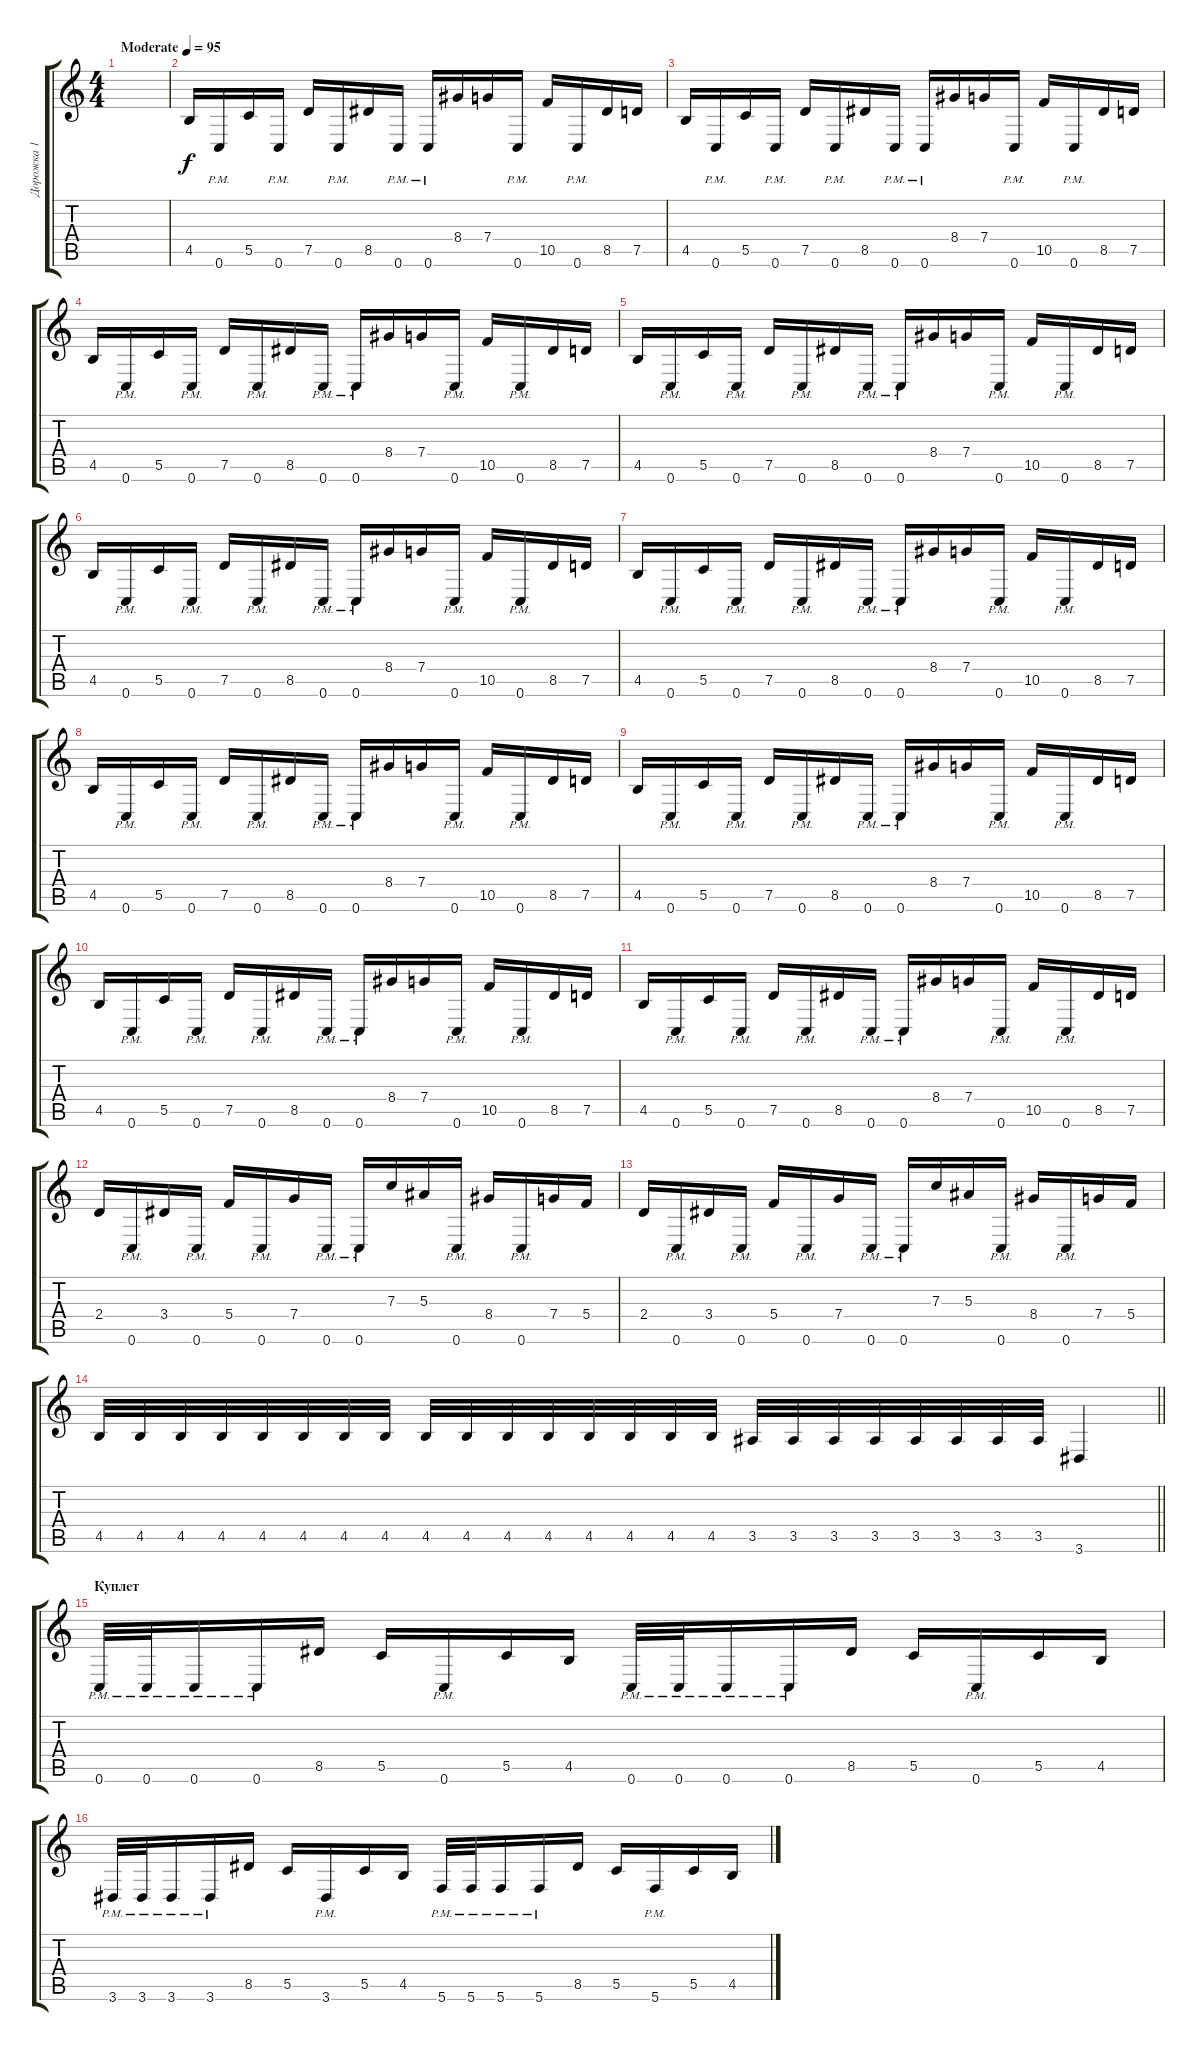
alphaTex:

\track ("Дорожка 1" "Дорожка 1") {instrument distortionguitar}
\staff {score tabs}
\tuning (D4 A3 F3 C3 G2 C2) {hide}
\ts (4 4)
\tempo (95 "Moderate")
\clef g2
\ks c
|
4.5.16 0.6{pm}.16 5.5.16 0.6{pm}.16 7.5.16 0.6{pm}.16 8.5.16 0.6{pm}.16 0.6{pm}.16 8.4.16 7.4.16 0.6{pm}.16 10.5.16 0.6{pm}.16 8.5.16 7.5.16 |
4.5.16 0.6{pm}.16 5.5.16 0.6{pm}.16 7.5.16 0.6{pm}.16 8.5.16 0.6{pm}.16 0.6{pm}.16 8.4.16 7.4.16 0.6{pm}.16 10.5.16 0.6{pm}.16 8.5.16 7.5.16 |
4.5.16 0.6{pm}.16 5.5.16 0.6{pm}.16 7.5.16 0.6{pm}.16 8.5.16 0.6{pm}.16 0.6{pm}.16 8.4.16 7.4.16 0.6{pm}.16 10.5.16 0.6{pm}.16 8.5.16 7.5.16 |
4.5.16 0.6{pm}.16 5.5.16 0.6{pm}.16 7.5.16 0.6{pm}.16 8.5.16 0.6{pm}.16 0.6{pm}.16 8.4.16 7.4.16 0.6{pm}.16 10.5.16 0.6{pm}.16 8.5.16 7.5.16 |
4.5.16 0.6{pm}.16 5.5.16 0.6{pm}.16 7.5.16 0.6{pm}.16 8.5.16 0.6{pm}.16 0.6{pm}.16 8.4.16 7.4.16 0.6{pm}.16 10.5.16 0.6{pm}.16 8.5.16 7.5.16 |
4.5.16 0.6{pm}.16 5.5.16 0.6{pm}.16 7.5.16 0.6{pm}.16 8.5.16 0.6{pm}.16 0.6{pm}.16 8.4.16 7.4.16 0.6{pm}.16 10.5.16 0.6{pm}.16 8.5.16 7.5.16 |
4.5.16 0.6{pm}.16 5.5.16 0.6{pm}.16 7.5.16 0.6{pm}.16 8.5.16 0.6{pm}.16 0.6{pm}.16 8.4.16 7.4.16 0.6{pm}.16 10.5.16 0.6{pm}.16 8.5.16 7.5.16 |
4.5.16 0.6{pm}.16 5.5.16 0.6{pm}.16 7.5.16 0.6{pm}.16 8.5.16 0.6{pm}.16 0.6{pm}.16 8.4.16 7.4.16 0.6{pm}.16 10.5.16 0.6{pm}.16 8.5.16 7.5.16 |
4.5.16 0.6{pm}.16 5.5.16 0.6{pm}.16 7.5.16 0.6{pm}.16 8.5.16 0.6{pm}.16 0.6{pm}.16 8.4.16 7.4.16 0.6{pm}.16 10.5.16 0.6{pm}.16 8.5.16 7.5.16 |
4.5.16 0.6{pm}.16 5.5.16 0.6{pm}.16 7.5.16 0.6{pm}.16 8.5.16 0.6{pm}.16 0.6{pm}.16 8.4.16 7.4.16 0.6{pm}.16 10.5.16 0.6{pm}.16 8.5.16 7.5.16 |
2.4.16 0.6{pm}.16 3.4.16 0.6{pm}.16 5.4.16 0.6{pm}.16 7.4.16 0.6{pm}.16 0.6{pm}.16 7.3.16 5.3.16 0.6{pm}.16 8.4.16 0.6{pm}.16 7.4.16 5.4.16 |
2.4.16 0.6{pm}.16 3.4.16 0.6{pm}.16 5.4.16 0.6{pm}.16 7.4.16 0.6{pm}.16 0.6{pm}.16 7.3.16 5.3.16 0.6{pm}.16 8.4.16 0.6{pm}.16 7.4.16 5.4.16 |
\barLineRight lightlight
4.5.32 4.5.32 4.5.32 4.5.32 4.5.32 4.5.32 4.5.32 4.5.32 4.5.32 4.5.32 4.5.32 4.5.32 4.5.32 4.5.32 4.5.32 4.5.32 3.5.32 3.5.32 3.5.32 3.5.32 3.5.32 3.5.32 3.5.32 3.5.32 3.6.4 |
\section ("" "Куплет")
0.6{pm}.32 0.6{pm}.32 0.6{pm}.16 0.6{pm}.16 8.5.16 5.5.16 0.6{pm}.16 5.5.16 4.5.16 0.6{pm}.32 0.6{pm}.32 0.6{pm}.16 0.6{pm}.16 8.5.16 5.5.16 0.6{pm}.16 5.5.16 4.5.16 |
3.6{pm}.32 3.6{pm}.32 3.6{pm}.16 3.6{pm}.16 8.5.16 5.5.16 3.6{pm}.16 5.5.16 4.5.16 5.6{pm}.32 5.6{pm}.32 5.6{pm}.16 5.6{pm}.16 8.5.16 5.5.16 5.6{pm}.16 5.5.16 4.5.16
